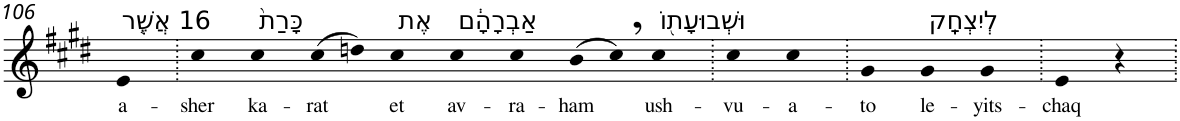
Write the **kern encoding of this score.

**kern	**text
*part1	*part1
*staff1	*staff1
*I"Piano	*
*I'Pno	*
!!LO:PB:g=z
*clefG2	*
*k[f#c#g#d#]	*
*E:	*
=106	=106
!LO:TX:a:t=16 אֲשֶׁ֤ר	!
!	!LO:LY:b
4e	a-
=107.	=107.
!	!LO:LY:b
4cc#	-sher
!LO:TX:a:t=כָּרַת֙	!
!	!LO:LY:b
4cc#	ka-
!	!LO:LY:b
(>8cc#	-rat
8ddn)	.
!LO:TX:a:t=אֶת	!
!	!LO:LY:b
4cc#	et
!LO:TX:a:t=אַבְרָהָ֔ם	!
!	!LO:LY:b
4cc#	av-
!	!LO:LY:b
4cc#	-ra-
!	!LO:LY:b
(>8b	-ham
8cc#,)	.
!LO:TX:a:t=וּשְׁבוּעָת֖וֹ	!
!	!LO:LY:b
4cc#	ush-
=108.	=108.
!	!LO:LY:b
4cc#	-vu-
!	!LO:LY:b
4cc#	-a-
=109.	=109.
!	!LO:LY:b
4g#	-to
!LO:TX:a:t=לְיִצְחָֽק	!
!	!LO:LY:b
4g#	le-
!	!LO:LY:b
4g#	-yits-
=110.	=110.
!	!LO:LY:b
4e	-chaq
4r	.
=.	=.
*-	*-
